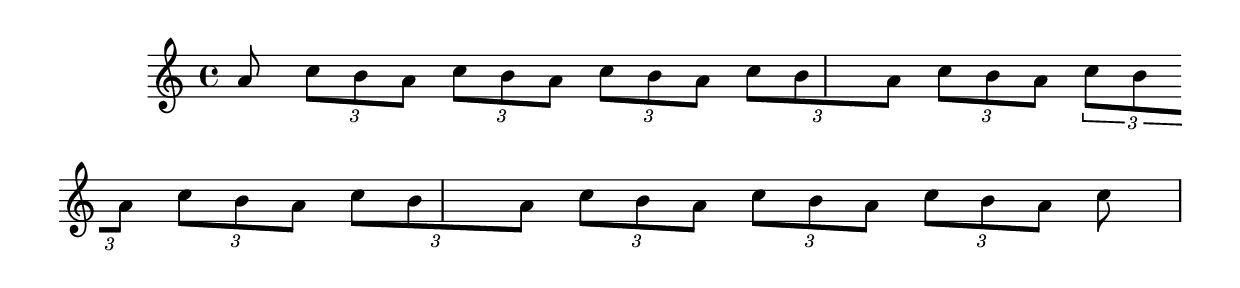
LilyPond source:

%% Do not edit this file; it is auto-generated from LSR http://lsr.dsi.unimi.it
%% This file is in the public domain.
\version "2.12.0"

\header {
  lsrtags = "rhythms"

 doctitlees = "Permitir saltos de línea dentro de grupos especiales con barra"
 texidoces = "
Este ejemplo artificial muestra cómo se pueden permitir tanto los
saltos de línea manuales como los automáticos dentro de un grupo de
valoración especial unido por una barra.  Observe que estos grupos
sincopados se deben barrar manualmente.

"

%% Translation of GIT committish :<6ce7f350682dfa99af97929be1dec6b9f1cbc01a>
  texidocde = "
Dieses künstliche Beispiel zeigt, wie sowohl automatische als auch
manuelle Zeilenumbrüche innerhalb einer N-tole mit Balken erlaubt
werden können.  Diese unregelmäßige Bebalkung muss allerdings manuell
gesetzt werden.

"
  doctitlede = "Zeilenumbrüche bei N-tolen mit Balken erlauben"

  texidoc = "
This artificial example shows how both manual and automatic line breaks
may be permitted to within a beamed tuplet. Note that such off-beat
tuplets have to be beamed manually.

"
  doctitle = "Permitting line breaks within beamed tuplets"
} % begin verbatim

\layout {
  \context {
    \Voice
    % Permit line breaks within tuplets
    \remove "Forbid_line_break_engraver"
    % Allow beams to be broken at line breaks
    \override Beam #'breakable = ##t
  }
}
\relative c'' {
  a8
  \repeat unfold 5 { \times 2/3 { c[ b a] } }
  % Insert a manual line break within a tuplet
  \times 2/3 { c[ b \bar "" \break a] }
  \repeat unfold 5 { \times 2/3 { c[ b a] } }
  c8
}
